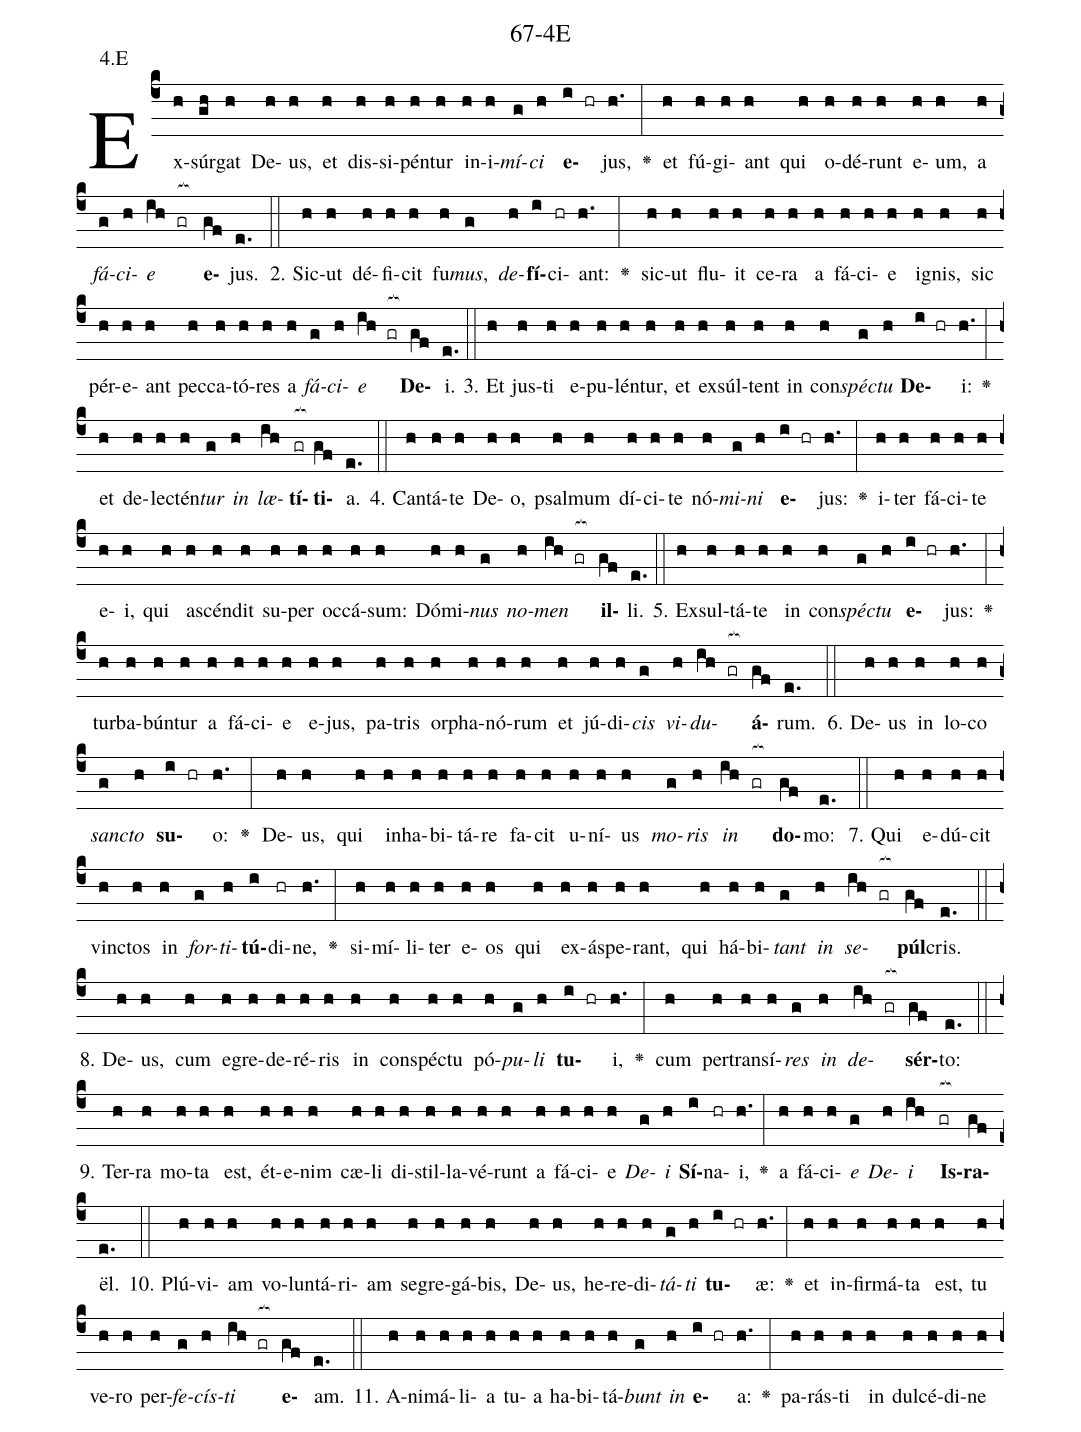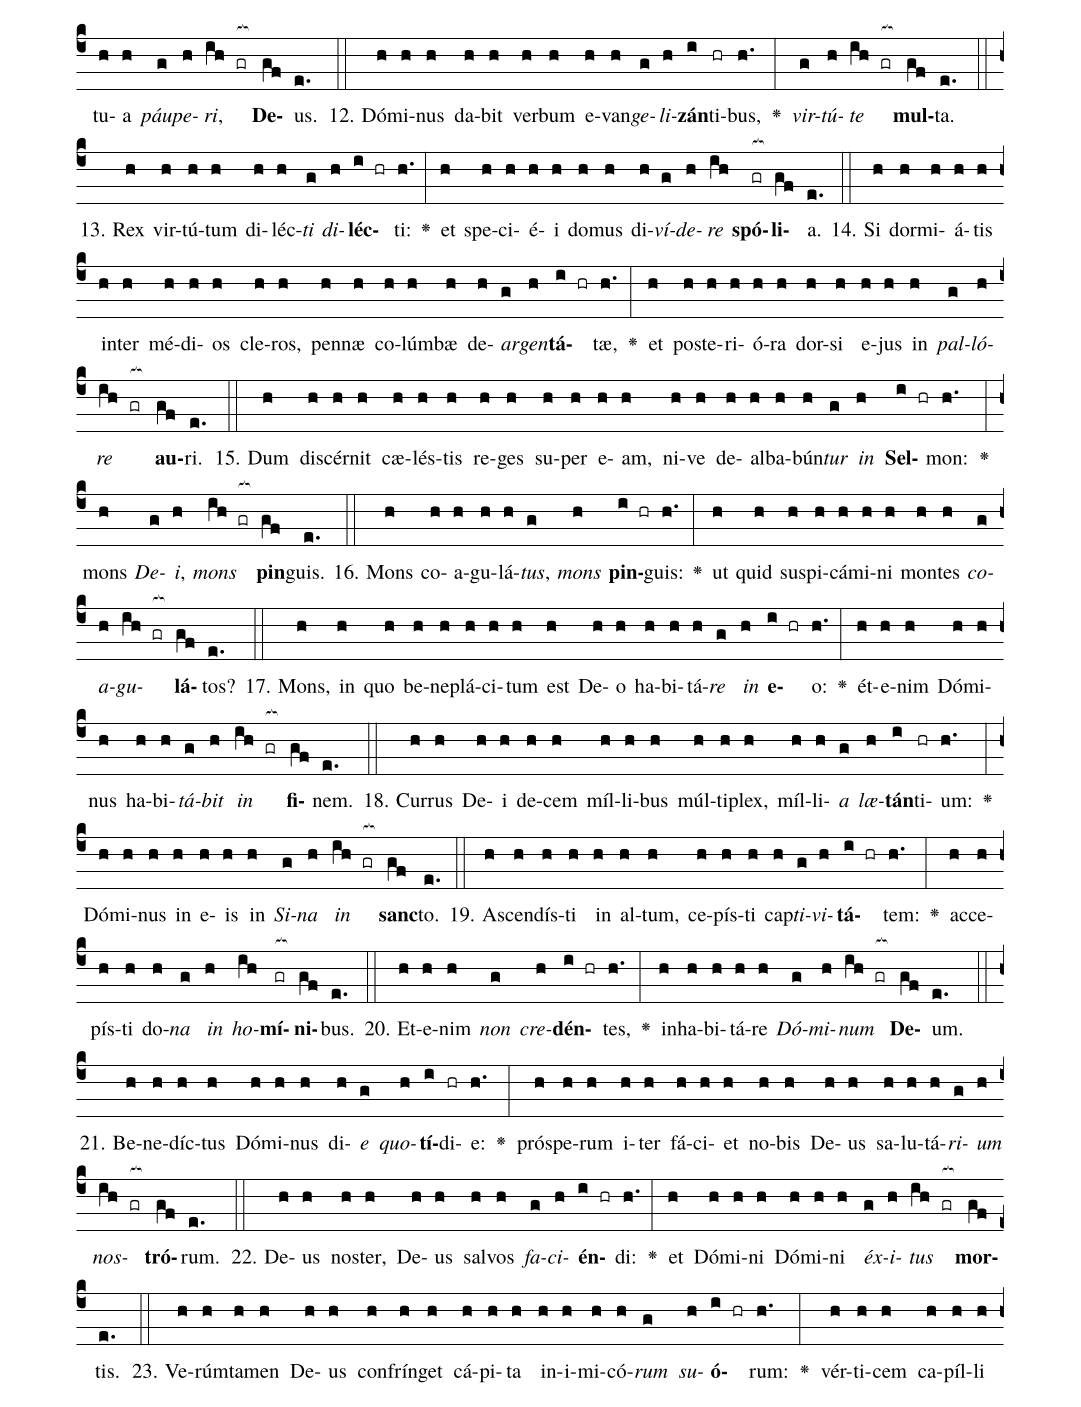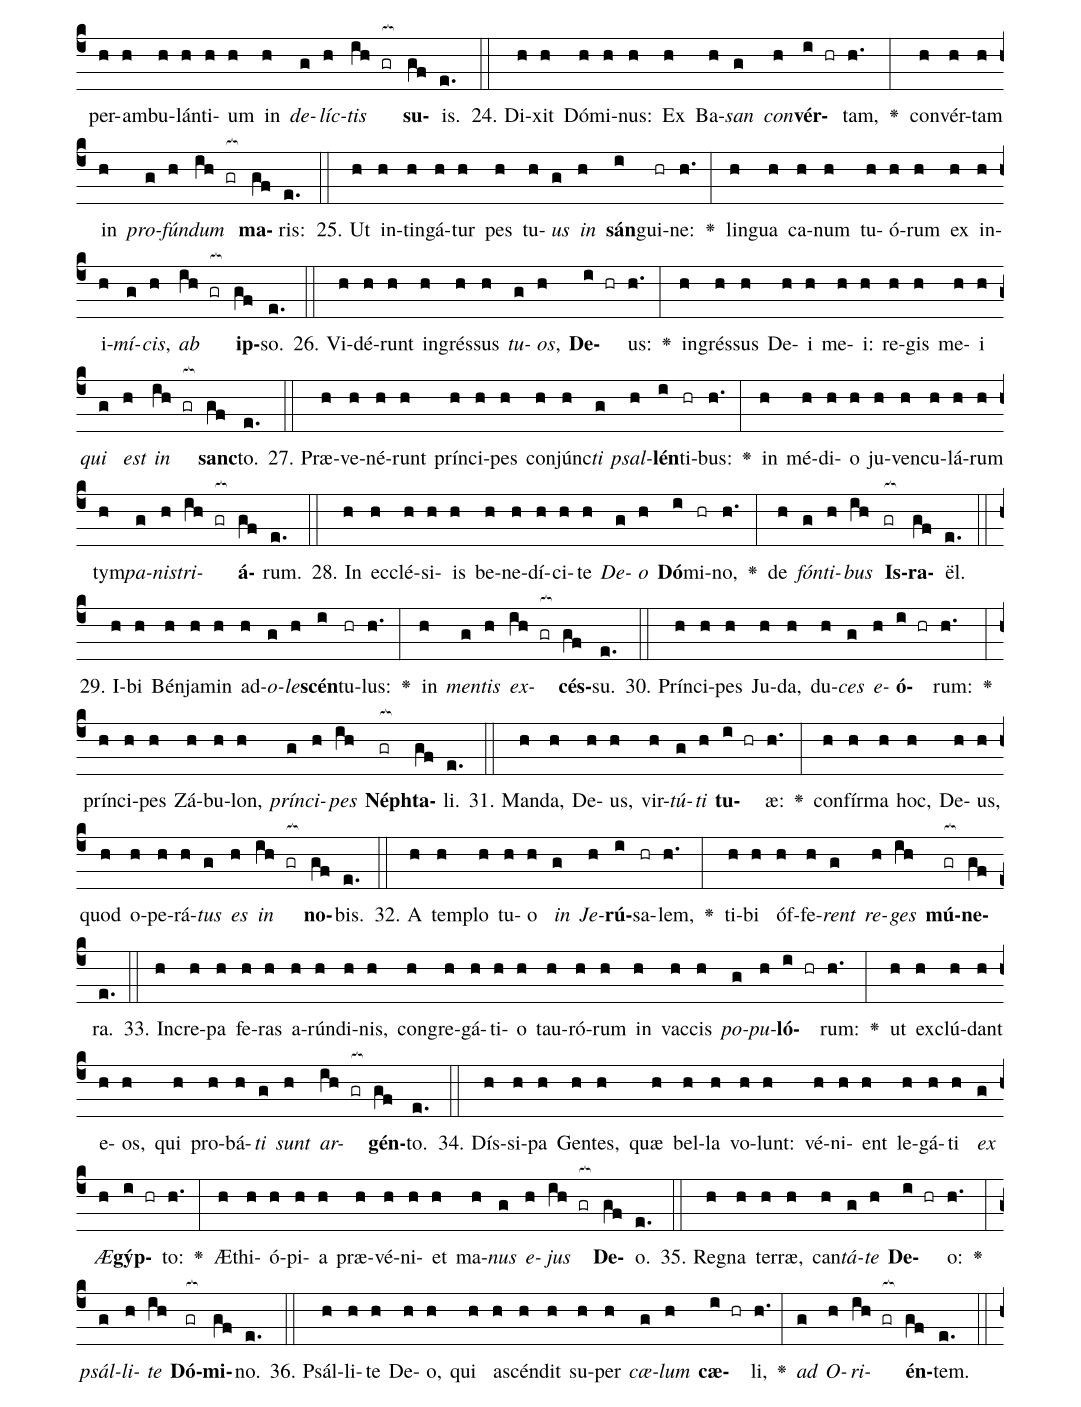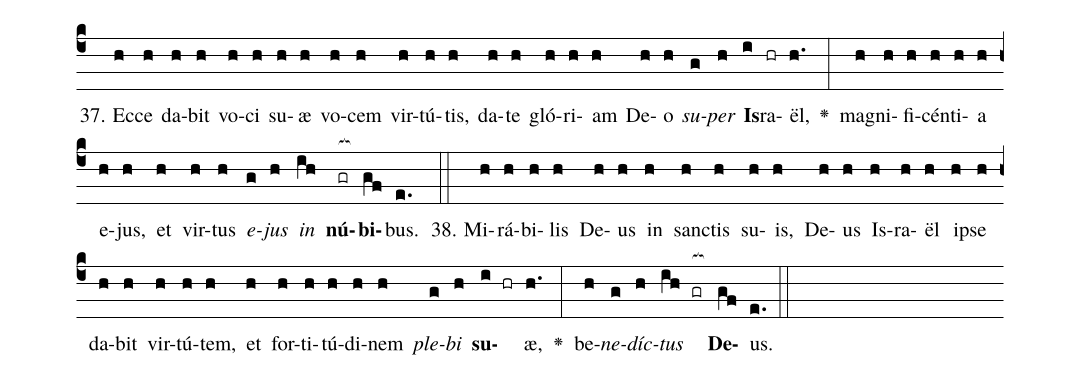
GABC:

name: 67-4E;
annotation: 4.E;
%%
(c4)Ex(h)súr(gh)gat(h) De(h)us,(h) et(h) dis(h)si(h)pén(h)tur(h) in(h)i(h)<i>mí</i>(g)<i>ci</i>(h) <b>e</b>(i hr)jus,(h.) <v>\greheightstar</v>(:) et(h) fú(h)gi(h)ant(h) qui(h) o(h)dé(h)runt(h) e(h)um,(h) a(h) <i>fá</i>(g)<i>ci</i>(h)<i>e</i>(ih gr[ocb:1{]) <b>e</b>(gf[ocb:0}])jus.(e.) (::)
2. Sic(h)ut(h) dé(h)fi(h)cit(h) fu(h)<i>mus</i>,(g) <i>de</i>(h)<b>fí</b>(i)ci(hr)ant:(h.) <v>\greheightstar</v>(:) sic(h)ut(h) flu(h)it(h) ce(h)ra(h) a(h) fá(h)ci(h)e(h) i(h)gnis,(h) sic(h) pér(h)e(h)ant(h) pec(h)ca(h)tó(h)res(h) a(h) <i>fá</i>(g)<i>ci</i>(h)<i>e</i>(ih gr[ocb:1{]) <b>De</b>(gf[ocb:0}])i.(e.) (::)
3. Et(h) jus(h)ti(h) e(h)pu(h)lén(h)tur,(h) et(h) ex(h)súl(h)tent(h) in(h) con(h)<i>spéc</i>(g)<i>tu</i>(h) <b>De</b>(i hr)i:(h.) <v>\greheightstar</v>(:) et(h) de(h)lec(h)tén(h)<i>tur</i>(g) <i>in</i>(h) <i>læ</i>(ih)<b>tí</b>(gr[ocb:1{])<b>ti</b>(gf[ocb:0}])a.(e.) (::)
4. Can(h)tá(h)te(h) De(h)o,(h) psal(h)mum(h) dí(h)ci(h)te(h) nó(h)<i>mi</i>(g)<i>ni</i>(h) <b>e</b>(i hr)jus:(h.) <v>\greheightstar</v>(:) i(h)ter(h) fá(h)ci(h)te(h) e(h)i,(h) qui(h) a(h)scén(h)dit(h) su(h)per(h) oc(h)cá(h)sum:(h) Dó(h)mi(h)<i>nus</i>(g) <i>no</i>(h)<i>men</i>(ih gr[ocb:1{]) <b>il</b>(gf[ocb:0}])li.(e.) (::)
5. Ex(h)sul(h)tá(h)te(h) in(h) con(h)<i>spéc</i>(g)<i>tu</i>(h) <b>e</b>(i hr)jus:(h.) <v>\greheightstar</v>(:) tur(h)ba(h)bún(h)tur(h) a(h) fá(h)ci(h)e(h) e(h)jus,(h) pa(h)tris(h) or(h)pha(h)nó(h)rum(h) et(h) jú(h)di(h)<i>cis</i>(g) <i>vi</i>(h)<i>du</i>(ih gr[ocb:1{])<b>á</b>(gf[ocb:0}])rum.(e.) (::)
6. De(h)us(h) in(h) lo(h)co(h) <i>sanc</i>(g)<i>to</i>(h) <b>su</b>(i hr)o:(h.) <v>\greheightstar</v>(:) De(h)us,(h) qui(h) in(h)ha(h)bi(h)tá(h)re(h) fa(h)cit(h) u(h)ní(h)us(h) <i>mo</i>(g)<i>ris</i>(h) <i>in</i>(ih gr[ocb:1{]) <b>do</b>(gf[ocb:0}])mo:(e.) (::)
7. Qui(h) e(h)dú(h)cit(h) vinc(h)tos(h) in(h) <i>for</i>(g)<i>ti</i>(h)<b>tú</b>(i)di(hr)ne,(h.) <v>\greheightstar</v>(:) si(h)mí(h)li(h)ter(h) e(h)os(h) qui(h) ex(h)ás(h)pe(h)rant,(h) qui(h) há(h)bi(h)<i>tant</i>(g) <i>in</i>(h) <i>se</i>(ih gr[ocb:1{])<b>púl</b>(gf[ocb:0}])cris.(e.) (::)
8. De(h)us,(h) cum(h) e(h)gre(h)de(h)ré(h)ris(h) in(h) con(h)spéc(h)tu(h) pó(h)<i>pu</i>(g)<i>li</i>(h) <b>tu</b>(i hr)i,(h.) <v>\greheightstar</v>(:) cum(h) per(h)trans(h)í(h)<i>res</i>(g) <i>in</i>(h) <i>de</i>(ih gr[ocb:1{])<b>sér</b>(gf[ocb:0}])to:(e.) (::)
9. Ter(h)ra(h) mo(h)ta(h) est,(h) ét(h)e(h)nim(h) cæ(h)li(h) di(h)stil(h)la(h)vé(h)runt(h) a(h) fá(h)ci(h)e(h) <i>De</i>(g)<i>i</i>(h) <b>Sí</b>(i)na(hr)i,(h.) <v>\greheightstar</v>(:) a(h) fá(h)ci(h)<i>e</i>(g) <i>De</i>(h)<i>i</i>(ih) <b>Is</b>(gr[ocb:1{])<b>ra</b>(gf[ocb:0}])ël.(e.) (::)
10. Plú(h)vi(h)am(h) vo(h)lun(h)tá(h)ri(h)am(h) se(h)gre(h)gá(h)bis,(h) De(h)us,(h) he(h)re(h)di(h)<i>tá</i>(g)<i>ti</i>(h) <b>tu</b>(i hr)æ:(h.) <v>\greheightstar</v>(:) et(h) in(h)fir(h)má(h)ta(h) est,(h) tu(h) ve(h)ro(h) per(h)<i>fe</i>(g)<i>cís</i>(h)<i>ti</i>(ih gr[ocb:1{]) <b>e</b>(gf[ocb:0}])am.(e.) (::)
11. A(h)ni(h)má(h)li(h)a(h) tu(h)a(h) ha(h)bi(h)tá(h)<i>bunt</i>(g) <i>in</i>(h) <b>e</b>(i hr)a:(h.) <v>\greheightstar</v>(:) pa(h)rás(h)ti(h) in(h) dul(h)cé(h)di(h)ne(h) tu(h)a(h) <i>páu</i>(g)<i>pe</i>(h)<i>ri</i>,(ih gr[ocb:1{]) <b>De</b>(gf[ocb:0}])us.(e.) (::)
12. Dó(h)mi(h)nus(h) da(h)bit(h) ver(h)bum(h) e(h)van(h)<i>ge</i>(g)<i>li</i>(h)<b>zán</b>(i)ti(hr)bus,(h.) <v>\greheightstar</v>(:) <i>vir</i>(g)<i>tú</i>(h)<i>te</i>(ih gr[ocb:1{]) <b>mul</b>(gf[ocb:0}])ta.(e.) (::)
13. Rex(h) vir(h)tú(h)tum(h) di(h)léc(h)<i>ti</i>(g) <i>di</i>(h)<b>léc</b>(i hr)ti:(h.) <v>\greheightstar</v>(:) et(h) spe(h)ci(h)é(h)i(h) do(h)mus(h) di(h)<i>ví</i>(g)<i>de</i>(h)<i>re</i>(ih) <b>spó</b>(gr[ocb:1{])<b>li</b>(gf[ocb:0}])a.(e.) (::)
14. Si(h) dor(h)mi(h)á(h)tis(h) in(h)ter(h) mé(h)di(h)os(h) cle(h)ros,(h) pen(h)næ(h) co(h)lúm(h)bæ(h) de(h)<i>ar</i>(g)<i>gen</i>(h)<b>tá</b>(i hr)tæ,(h.) <v>\greheightstar</v>(:) et(h) post(h)e(h)ri(h)ó(h)ra(h) dor(h)si(h) e(h)jus(h) in(h) <i>pal</i>(g)<i>ló</i>(h)<i>re</i>(ih gr[ocb:1{]) <b>au</b>(gf[ocb:0}])ri.(e.) (::)
15. Dum(h) di(h)scér(h)nit(h) cæ(h)lés(h)tis(h) re(h)ges(h) su(h)per(h) e(h)am,(h) ni(h)ve(h) de(h)al(h)ba(h)bún(h)<i>tur</i>(g) <i>in</i>(h) <b>Sel</b>(i hr)mon:(h.) <v>\greheightstar</v>(:) mons(h) <i>De</i>(g)<i>i</i>,(h) <i>mons</i>(ih gr[ocb:1{]) <b>pin</b>(gf[ocb:0}])guis.(e.) (::)
16. Mons(h) co(h)a(h)gu(h)lá(h)<i>tus</i>,(g) <i>mons</i>(h) <b>pin</b>(i hr)guis:(h.) <v>\greheightstar</v>(:) ut(h) quid(h) su(h)spi(h)cá(h)mi(h)ni(h) mon(h)tes(h) <i>co</i>(g)<i>a</i>(h)<i>gu</i>(ih gr[ocb:1{])<b>lá</b>(gf[ocb:0}])tos?(e.) (::)
17. Mons,(h) in(h) quo(h) be(h)ne(h)plá(h)ci(h)tum(h) est(h) De(h)o(h) ha(h)bi(h)tá(h)<i>re</i>(g) <i>in</i>(h) <b>e</b>(i hr)o:(h.) <v>\greheightstar</v>(:) ét(h)e(h)nim(h) Dó(h)mi(h)nus(h) ha(h)bi(h)<i>tá</i>(g)<i>bit</i>(h) <i>in</i>(ih gr[ocb:1{]) <b>fi</b>(gf[ocb:0}])nem.(e.) (::)
18. Cur(h)rus(h) De(h)i(h) de(h)cem(h) míl(h)li(h)bus(h) múl(h)ti(h)plex,(h) míl(h)li(h)<i>a</i>(g) <i>læ</i>(h)<b>tán</b>(i)ti(hr)um:(h.) <v>\greheightstar</v>(:) Dó(h)mi(h)nus(h) in(h) e(h)is(h) in(h) <i>Si</i>(g)<i>na</i>(h) <i>in</i>(ih gr[ocb:1{]) <b>sanc</b>(gf[ocb:0}])to.(e.) (::)
19. A(h)scen(h)dís(h)ti(h) in(h) al(h)tum,(h) ce(h)pís(h)ti(h) cap(h)<i>ti</i>(g)<i>vi</i>(h)<b>tá</b>(i hr)tem:(h.) <v>\greheightstar</v>(:) ac(h)ce(h)pís(h)ti(h) do(h)<i>na</i>(g) <i>in</i>(h) <i>ho</i>(ih)<b>mí</b>(gr[ocb:1{])<b>ni</b>(gf[ocb:0}])bus.(e.) (::)
20. Et(h)e(h)nim(h) <i>non</i>(g) <i>cre</i>(h)<b>dén</b>(i hr)tes,(h.) <v>\greheightstar</v>(:) in(h)ha(h)bi(h)tá(h)re(h) <i>Dó</i>(g)<i>mi</i>(h)<i>num</i>(ih gr[ocb:1{]) <b>De</b>(gf[ocb:0}])um.(e.) (::)
21. Be(h)ne(h)díc(h)tus(h) Dó(h)mi(h)nus(h) di(h)<i>e</i>(g) <i>quo</i>(h)<b>tí</b>(i)di(hr)e:(h.) <v>\greheightstar</v>(:) pró(h)spe(h)rum(h) i(h)ter(h) fá(h)ci(h)et(h) no(h)bis(h) De(h)us(h) sa(h)lu(h)tá(h)<i>ri</i>(g)<i>um</i>(h) <i>nos</i>(ih gr[ocb:1{])<b>tró</b>(gf[ocb:0}])rum.(e.) (::)
22. De(h)us(h) nos(h)ter,(h) De(h)us(h) sal(h)vos(h) <i>fa</i>(g)<i>ci</i>(h)<b>én</b>(i hr)di:(h.) <v>\greheightstar</v>(:) et(h) Dó(h)mi(h)ni(h) Dó(h)mi(h)ni(h) <i>éx</i>(g)<i>i</i>(h)<i>tus</i>(ih gr[ocb:1{]) <b>mor</b>(gf[ocb:0}])tis.(e.) (::)
23. Ve(h)rúm(h)ta(h)men(h) De(h)us(h) con(h)frín(h)get(h) cá(h)pi(h)ta(h) in(h)i(h)mi(h)có(h)<i>rum</i>(g) <i>su</i>(h)<b>ó</b>(i hr)rum:(h.) <v>\greheightstar</v>(:) vér(h)ti(h)cem(h) ca(h)píl(h)li(h) per(h)am(h)bu(h)lán(h)ti(h)um(h) in(h) <i>de</i>(g)<i>líc</i>(h)<i>tis</i>(ih gr[ocb:1{]) <b>su</b>(gf[ocb:0}])is.(e.) (::)
24. Di(h)xit(h) Dó(h)mi(h)nus:(h) Ex(h) Ba(h)<i>san</i>(g) <i>con</i>(h)<b>vér</b>(i hr)tam,(h.) <v>\greheightstar</v>(:) con(h)vér(h)tam(h) in(h) <i>pro</i>(g)<i>fún</i>(h)<i>dum</i>(ih gr[ocb:1{]) <b>ma</b>(gf[ocb:0}])ris:(e.) (::)
25. Ut(h) in(h)tin(h)gá(h)tur(h) pes(h) tu(h)<i>us</i>(g) <i>in</i>(h) <b>sán</b>(i)gui(hr)ne:(h.) <v>\greheightstar</v>(:) lin(h)gua(h) ca(h)num(h) tu(h)ó(h)rum(h) ex(h) in(h)i(h)<i>mí</i>(g)<i>cis</i>,(h) <i>ab</i>(ih gr[ocb:1{]) <b>ip</b>(gf[ocb:0}])so.(e.) (::)
26. Vi(h)dé(h)runt(h) in(h)grés(h)sus(h) <i>tu</i>(g)<i>os</i>,(h) <b>De</b>(i hr)us:(h.) <v>\greheightstar</v>(:) in(h)grés(h)sus(h) De(h)i(h) me(h)i:(h) re(h)gis(h) me(h)i(h) <i>qui</i>(g) <i>est</i>(h) <i>in</i>(ih gr[ocb:1{]) <b>sanc</b>(gf[ocb:0}])to.(e.) (::)
27. Præ(h)ve(h)né(h)runt(h) prín(h)ci(h)pes(h) con(h)júnc(h)<i>ti</i>(g) <i>psal</i>(h)<b>lén</b>(i)ti(hr)bus:(h.) <v>\greheightstar</v>(:) in(h) mé(h)di(h)o(h) ju(h)ven(h)cu(h)lá(h)rum(h) tym(h)<i>pa</i>(g)<i>nis</i>(h)<i>tri</i>(ih gr[ocb:1{])<b>á</b>(gf[ocb:0}])rum.(e.) (::)
28. In(h) ec(h)clé(h)si(h)is(h) be(h)ne(h)dí(h)ci(h)te(h) <i>De</i>(g)<i>o</i>(h) <b>Dó</b>(i)mi(hr)no,(h.) <v>\greheightstar</v>(:) de(h) <i>fón</i>(g)<i>ti</i>(h)<i>bus</i>(ih) <b>Is</b>(gr[ocb:1{])<b>ra</b>(gf[ocb:0}])ël.(e.) (::)
29. I(h)bi(h) Bén(h)ja(h)min(h) ad(h)<i>o</i>(g)<i>le</i>(h)<b>scén</b>(i)tu(hr)lus:(h.) <v>\greheightstar</v>(:) in(h) <i>men</i>(g)<i>tis</i>(h) <i>ex</i>(ih gr[ocb:1{])<b>cés</b>(gf[ocb:0}])su.(e.) (::)
30. Prín(h)ci(h)pes(h) Ju(h)da,(h) du(h)<i>ces</i>(g) <i>e</i>(h)<b>ó</b>(i hr)rum:(h.) <v>\greheightstar</v>(:) prín(h)ci(h)pes(h) Zá(h)bu(h)lon,(h) <i>prín</i>(g)<i>ci</i>(h)<i>pes</i>(ih) <b>Néph</b>(gr[ocb:1{])<b>ta</b>(gf[ocb:0}])li.(e.) (::)
31. Man(h)da,(h) De(h)us,(h) vir(h)<i>tú</i>(g)<i>ti</i>(h) <b>tu</b>(i hr)æ:(h.) <v>\greheightstar</v>(:) con(h)fír(h)ma(h) hoc,(h) De(h)us,(h) quod(h) o(h)pe(h)rá(h)<i>tus</i>(g) <i>es</i>(h) <i>in</i>(ih gr[ocb:1{]) <b>no</b>(gf[ocb:0}])bis.(e.) (::)
32. A(h) tem(h)plo(h) tu(h)o(h) <i>in</i>(g) <i>Je</i>(h)<b>rú</b>(i)sa(hr)lem,(h.) <v>\greheightstar</v>(:) ti(h)bi(h) óf(h)fe(h)<i>rent</i>(g) <i>re</i>(h)<i>ges</i>(ih) <b>mú</b>(gr[ocb:1{])<b>ne</b>(gf[ocb:0}])ra.(e.) (::)
33. In(h)cre(h)pa(h) fe(h)ras(h) a(h)rún(h)di(h)nis,(h) con(h)gre(h)gá(h)ti(h)o(h) tau(h)ró(h)rum(h) in(h) vac(h)cis(h) <i>po</i>(g)<i>pu</i>(h)<b>ló</b>(i hr)rum:(h.) <v>\greheightstar</v>(:) ut(h) ex(h)clú(h)dant(h) e(h)os,(h) qui(h) pro(h)bá(h)<i>ti</i>(g) <i>sunt</i>(h) <i>ar</i>(ih gr[ocb:1{])<b>gén</b>(gf[ocb:0}])to.(e.) (::)
34. Dís(h)si(h)pa(h) Gen(h)tes,(h) quæ(h) bel(h)la(h) vo(h)lunt:(h) vé(h)ni(h)ent(h) le(h)gá(h)ti(h) <i>ex</i>(g) <i>Æ</i>(h)<b>gýp</b>(i hr)to:(h.) <v>\greheightstar</v>(:) Æ(h)thi(h)ó(h)pi(h)a(h) præ(h)vé(h)ni(h)et(h) ma(h)<i>nus</i>(g) <i>e</i>(h)<i>jus</i>(ih gr[ocb:1{]) <b>De</b>(gf[ocb:0}])o.(e.) (::)
35. Re(h)gna(h) ter(h)ræ,(h) can(h)<i>tá</i>(g)<i>te</i>(h) <b>De</b>(i hr)o:(h.) <v>\greheightstar</v>(:) <i>psál</i>(g)<i>li</i>(h)<i>te</i>(ih) <b>Dó</b>(gr[ocb:1{])<b>mi</b>(gf[ocb:0}])no.(e.) (::)
36. Psál(h)li(h)te(h) De(h)o,(h) qui(h) a(h)scén(h)dit(h) su(h)per(h) <i>cæ</i>(g)<i>lum</i>(h) <b>cæ</b>(i hr)li,(h.) <v>\greheightstar</v>(:) <i>ad</i>(g) <i>O</i>(h)<i>ri</i>(ih gr[ocb:1{])<b>én</b>(gf[ocb:0}])tem.(e.) (::)
37. Ec(h)ce(h) da(h)bit(h) vo(h)ci(h) su(h)æ(h) vo(h)cem(h) vir(h)tú(h)tis,(h) da(h)te(h) gló(h)ri(h)am(h) De(h)o(h) <i>su</i>(g)<i>per</i>(h) <b>Is</b>(i)ra(hr)ël,(h.) <v>\greheightstar</v>(:) ma(h)gni(h)fi(h)cén(h)ti(h)a(h) e(h)jus,(h) et(h) vir(h)tus(h) <i>e</i>(g)<i>jus</i>(h) <i>in</i>(ih) <b>nú</b>(gr[ocb:1{])<b>bi</b>(gf[ocb:0}])bus.(e.) (::)
38. Mi(h)rá(h)bi(h)lis(h) De(h)us(h) in(h) sanc(h)tis(h) su(h)is,(h) De(h)us(h) Is(h)ra(h)ël(h) ip(h)se(h) da(h)bit(h) vir(h)tú(h)tem,(h) et(h) for(h)ti(h)tú(h)di(h)nem(h) <i>ple</i>(g)<i>bi</i>(h) <b>su</b>(i hr)æ,(h.) <v>\greheightstar</v>(:) be(h)<i>ne</i>(g)<i>díc</i>(h)<i>tus</i>(ih gr[ocb:1{]) <b>De</b>(gf[ocb:0}])us.(e.) (::)
